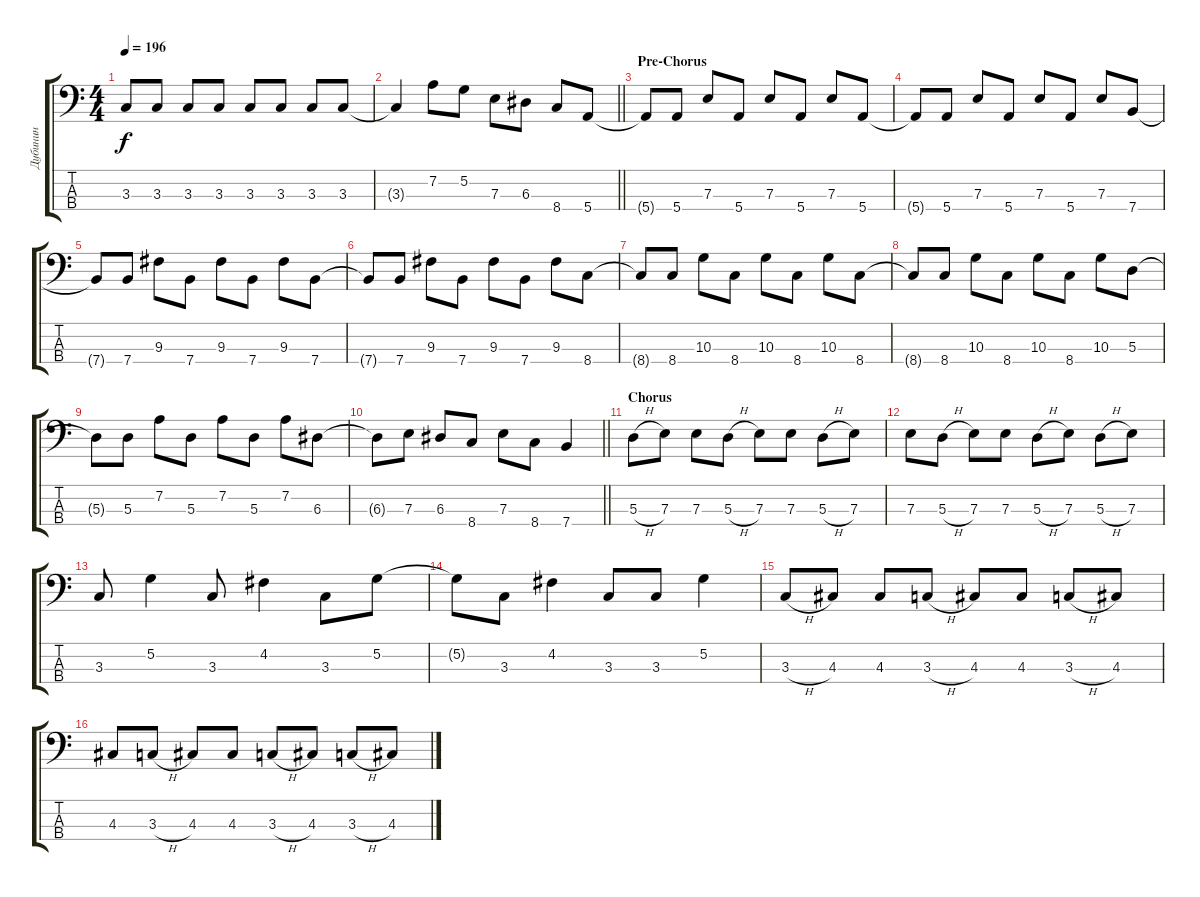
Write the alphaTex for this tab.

\track ("Дубинин" "Дубинин") {instrument electricbassfinger}
\staff {score tabs}
\tuning (G2 D2 A1 E1) {hide}
\ts (4 4)
\tempo 196
\clef f4
\ks c
3.3{t}.8{dy f} 3.3.8 3.3.8 3.3.8 3.3.8 3.3.8 3.3.8 3.3.8 |
\barLineRight lightlight
3.3{t}.4 7.2.8 5.2.8 7.3.8 6.3.8 8.4.8 5.4.8 |
\section ("" "Pre-Chorus")
5.4{t}.8 5.4.8 7.3.8 5.4.8 7.3.8 5.4.8 7.3.8 5.4.8 |
5.4{t}.8 5.4.8 7.3.8 5.4.8 7.3.8 5.4.8 7.3.8 7.4.8 |
7.4{t}.8 7.4.8 9.3.8 7.4.8 9.3.8 7.4.8 9.3.8 7.4.8 |
7.4{t}.8 7.4.8 9.3.8 7.4.8 9.3.8 7.4.8 9.3.8 8.4.8 |
8.4{t}.8 8.4.8 10.3.8 8.4.8 10.3.8 8.4.8 10.3.8 8.4.8 |
8.4{t}.8 8.4.8 10.3.8 8.4.8 10.3.8 8.4.8 10.3.8 5.3.8 |
5.3{t}.8 5.3.8 7.2.8 5.3.8 7.2.8 5.3.8 7.2.8 6.3.8 |
\barLineRight lightlight
6.3{t}.8 7.3.8 6.3.8 8.4.8 7.3.8 8.4.8 7.4.4 |
\section ("" "Chorus")
5.3{h}.8 7.3.8 7.3.8 5.3{h}.8 7.3.8 7.3.8 5.3{h}.8 7.3.8 |
7.3.8 5.3{h}.8 7.3.8 7.3.8 5.3{h}.8 7.3.8 5.3{h}.8 7.3.8 |
3.3.8 5.2.4 3.3.8 4.2.4 3.3.8 5.2.8 |
5.2{t}.8 3.3.8 4.2.4 3.3.8 3.3.8 5.2.4 |
3.3{h}.8 4.3.8 4.3.8 3.3{h}.8 4.3.8 4.3.8 3.3{h}.8 4.3.8 |
4.3.8 3.3{h}.8 4.3.8 4.3.8 3.3{h}.8 4.3.8 3.3{h}.8 4.3.8
